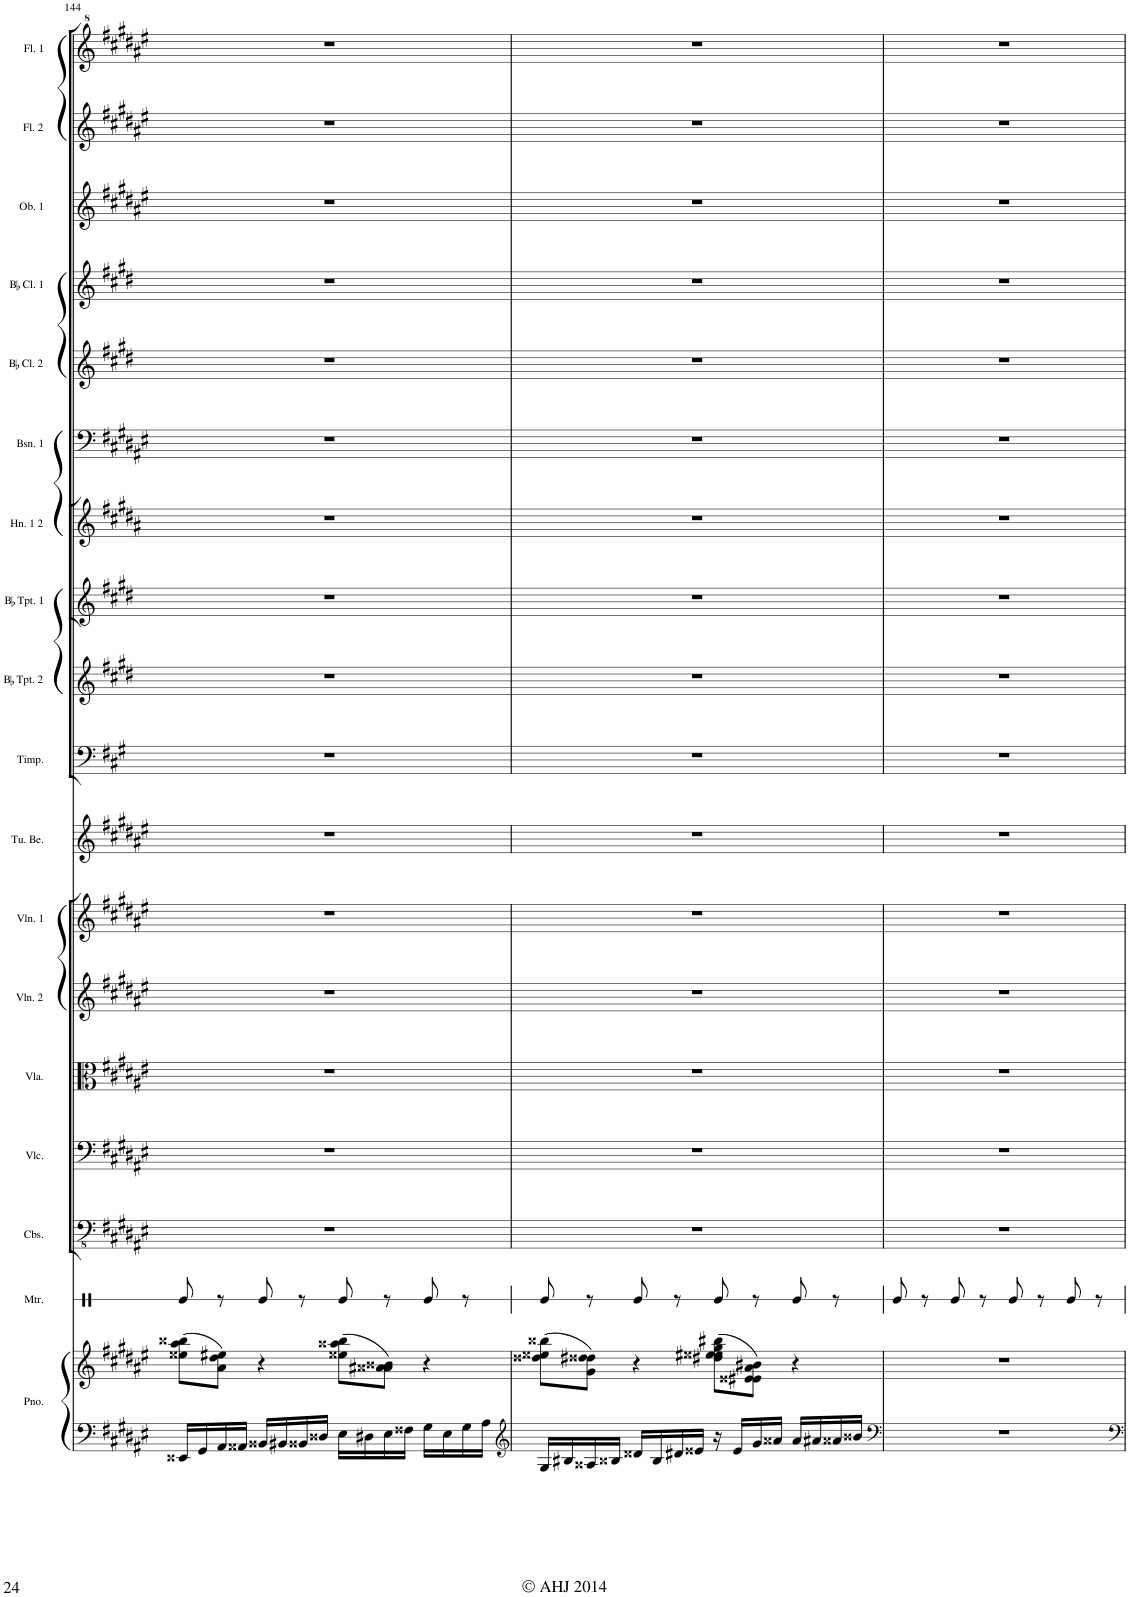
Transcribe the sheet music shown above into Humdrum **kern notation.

**kern	**kern	**kern	**kern	**kern	**kern	**kern	**kern	**kern	**kern	**kern	**kern	**kern	**kern	**kern	**kern	**kern	**kern	**kern
*part18	*part18	*part17	*part16	*part15	*part14	*part13	*part12	*part11	*part10	*part9	*part8	*part7	*part6	*part5	*part4	*part3	*part2	*part1
*staff19	*staff18	*staff17	*staff16	*staff15	*staff14	*staff13	*staff12	*staff11	*staff10	*staff9	*staff8	*staff7	*staff6	*staff5	*staff4	*staff3	*staff2	*staff1
*I"Piano	*	*I"Metronome	*I"Contrabass	*I"Violoncello	*I"Viola	*I"Violin 2	*I"Violin 1	*I"Tubular Bells	*I"Timpani	*I"BaccidentalFlat Trumpet 2	*I"BaccidentalFlat Trumpet 1	*I"Horn 1 2	*I"Bassoon 1	*I"BaccidentalFlat Clarinet 2	*I"BaccidentalFlat Clarinet 1	*I"Oboe 1	*I"Flute 2	*I"Flute 1
*I'Pno.	*	*I'Mtr.	*I'Cbs.	*I'Vlc.	*I'Vla.	*I'Vln. 2	*I'Vln. 1	*I'Tu. Be.	*I'Timp.	*I'BaccidentalFlat Tpt. 2	*I'BaccidentalFlat Tpt. 1	*I'Hn. 1 2	*I'Bsn. 1	*I'BaccidentalFlat Cl. 2	*I'BaccidentalFlat Cl. 1	*I'Ob. 1	*I'Fl. 2	*I'Fl. 1
!!LO:PB:g=z
*clefF4	*clefG2	*clefX	*clefFv4	*clefF4	*clefC3	*clefG2	*clefG2	*clefG2	*clefF4	*clefG2	*clefG2	*clefG2	*clefF4	*clefG2	*clefG2	*clefG2	*clefG2	*clefG^2
*	*	*	*	*	*	*	*	*	*	*ITrd1c2	*ITrd1c2	*ITrd4c7	*	*ITrd1c2	*ITrd1c2	*	*	*
*k[f#c#g#d#a#e#]	*k[f#c#g#d#a#e#]	*k[]	*k[f#c#g#d#a#e#]	*k[f#c#g#d#a#e#]	*k[f#c#g#d#a#e#]	*k[f#c#g#d#a#e#]	*k[f#c#g#d#a#e#]	*k[f#c#g#d#a#e#]	*k[f#c#g#]	*k[f#c#g#d#]	*k[f#c#g#d#]	*k[f#c#g#d#a#]	*k[f#c#g#d#a#e#]	*k[f#c#g#d#]	*k[f#c#g#d#]	*k[f#c#g#d#a#e#]	*k[f#c#g#d#a#e#]	*k[f#c#g#d#a#e#]
*M4/4	*M4/4	*M4/4	*M4/4	*M4/4	*M4/4	*M4/4	*M4/4	*M4/4	*M4/4	*M4/4	*M4/4	*M4/4	*M4/4	*M4/4	*M4/4	*M4/4	*M4/4	*M4/4
=144	=144	=144	=144	=144	=144	=144	=144	=144	=144	=144	=144	=144	=144	=144	=144	=144	=144	=144
16EE##X/LL	(8ee##X\ 8aa#\ 8bb##X\L	8Re/	1r	1r	1r	1r	1r	1r	1r	1r	1r	1r	1r	1r	1r	1r	1r	1r
16GG#/	.	.	.	.	.	.	.	.	.	.	.	.	.	.	.	.	.	.
16AA#/	8a#\ 8dd#\ 8ee#X\J)	8r	.	.	.	.	.	.	.	.	.	.	.	.	.	.	.	.
16AA##X/JJ	.	.	.	.	.	.	.	.	.	.	.	.	.	.	.	.	.	.
16BB##X/LL	4r	8Re/	.	.	.	.	.	.	.	.	.	.	.	.	.	.	.	.
16BB#X/	.	.	.	.	.	.	.	.	.	.	.	.	.	.	.	.	.	.
16BB##X/	.	8r	.	.	.	.	.	.	.	.	.	.	.	.	.	.	.	.
16D##X/JJ	.	.	.	.	.	.	.	.	.	.	.	.	.	.	.	.	.	.
16E#\LL	(8ee##X\ 8aa##X\ 8bb##\L	8Re/	.	.	.	.	.	.	.	.	.	.	.	.	.	.	.	.
16D#X\	.	.	.	.	.	.	.	.	.	.	.	.	.	.	.	.	.	.
16E#\	8a#X\ 8a##X\ 8b##X\J)	8r	.	.	.	.	.	.	.	.	.	.	.	.	.	.	.	.
16F##X\JJ	.	.	.	.	.	.	.	.	.	.	.	.	.	.	.	.	.	.
16G#\LL	4r	8Re/	.	.	.	.	.	.	.	.	.	.	.	.	.	.	.	.
16E#\	.	.	.	.	.	.	.	.	.	.	.	.	.	.	.	.	.	.
16G#\	.	8r	.	.	.	.	.	.	.	.	.	.	.	.	.	.	.	.
16A#\JJ	.	.	.	.	.	.	.	.	.	.	.	.	.	.	.	.	.	.
=145	=145	=145	=145	=145	=145	=145	=145	=145	=145	=145	=145	=145	=145	=145	=145	=145	=145	=145
*clefG2	*	*	*	*	*	*	*	*	*	*	*	*	*	*	*	*	*	*
16G#/LL	(8dd##X\ 8ee##X\ 8bb##X\L	8Re/	1r	1r	1r	1r	1r	1r	1r	1r	1r	1r	1r	1r	1r	1r	1r	1r
16B#X/	.	.	.	.	.	.	.	.	.	.	.	.	.	.	.	.	.	.
16A##X/	8g#\ 8dd#X\ 8dd##X\J)	8r	.	.	.	.	.	.	.	.	.	.	.	.	.	.	.	.
16B##X/JJ	.	.	.	.	.	.	.	.	.	.	.	.	.	.	.	.	.	.
16d##X/LL	4r	8Re/	.	.	.	.	.	.	.	.	.	.	.	.	.	.	.	.
16B##/	.	.	.	.	.	.	.	.	.	.	.	.	.	.	.	.	.	.
16d#X/	.	8r	.	.	.	.	.	.	.	.	.	.	.	.	.	.	.	.
16e##X/JJ	.	.	.	.	.	.	.	.	.	.	.	.	.	.	.	.	.	.
16r	(8dd#X\ 8ee#X\ 8ee##X\ 8gg#\ 8bb#X\L	8Re/	.	.	.	.	.	.	.	.	.	.	.	.	.	.	.	.
16e##/LL	.	.	.	.	.	.	.	.	.	.	.	.	.	.	.	.	.	.
16g#/	8e#X\ 8e##X\ 8a#\ 8b#X\J)	8r	.	.	.	.	.	.	.	.	.	.	.	.	.	.	.	.
16a##X/JJ	.	.	.	.	.	.	.	.	.	.	.	.	.	.	.	.	.	.
16a##/LL	4r	8Re/	.	.	.	.	.	.	.	.	.	.	.	.	.	.	.	.
16a#X/	.	.	.	.	.	.	.	.	.	.	.	.	.	.	.	.	.	.
16a##X/	.	8r	.	.	.	.	.	.	.	.	.	.	.	.	.	.	.	.
16b##X/JJ	.	.	.	.	.	.	.	.	.	.	.	.	.	.	.	.	.	.
=146	=146	=146	=146	=146	=146	=146	=146	=146	=146	=146	=146	=146	=146	=146	=146	=146	=146	=146
*clefF4	*	*	*	*	*	*	*	*	*	*	*	*	*	*	*	*	*	*
1r	1r	8Re/	1r	1r	1r	1r	1r	1r	1r	1r	1r	1r	1r	1r	1r	1r	1r	1r
.	.	8r	.	.	.	.	.	.	.	.	.	.	.	.	.	.	.	.
.	.	8Re/	.	.	.	.	.	.	.	.	.	.	.	.	.	.	.	.
.	.	8r	.	.	.	.	.	.	.	.	.	.	.	.	.	.	.	.
.	.	8Re/	.	.	.	.	.	.	.	.	.	.	.	.	.	.	.	.
.	.	8r	.	.	.	.	.	.	.	.	.	.	.	.	.	.	.	.
.	.	8Re/	.	.	.	.	.	.	.	.	.	.	.	.	.	.	.	.
.	.	8r	.	.	.	.	.	.	.	.	.	.	.	.	.	.	.	.
=	=	=	=	=	=	=	=	=	=	=	=	=	=	=	=	=	=	=
*-	*-	*-	*-	*-	*-	*-	*-	*-	*-	*-	*-	*-	*-	*-	*-	*-	*-	*-
